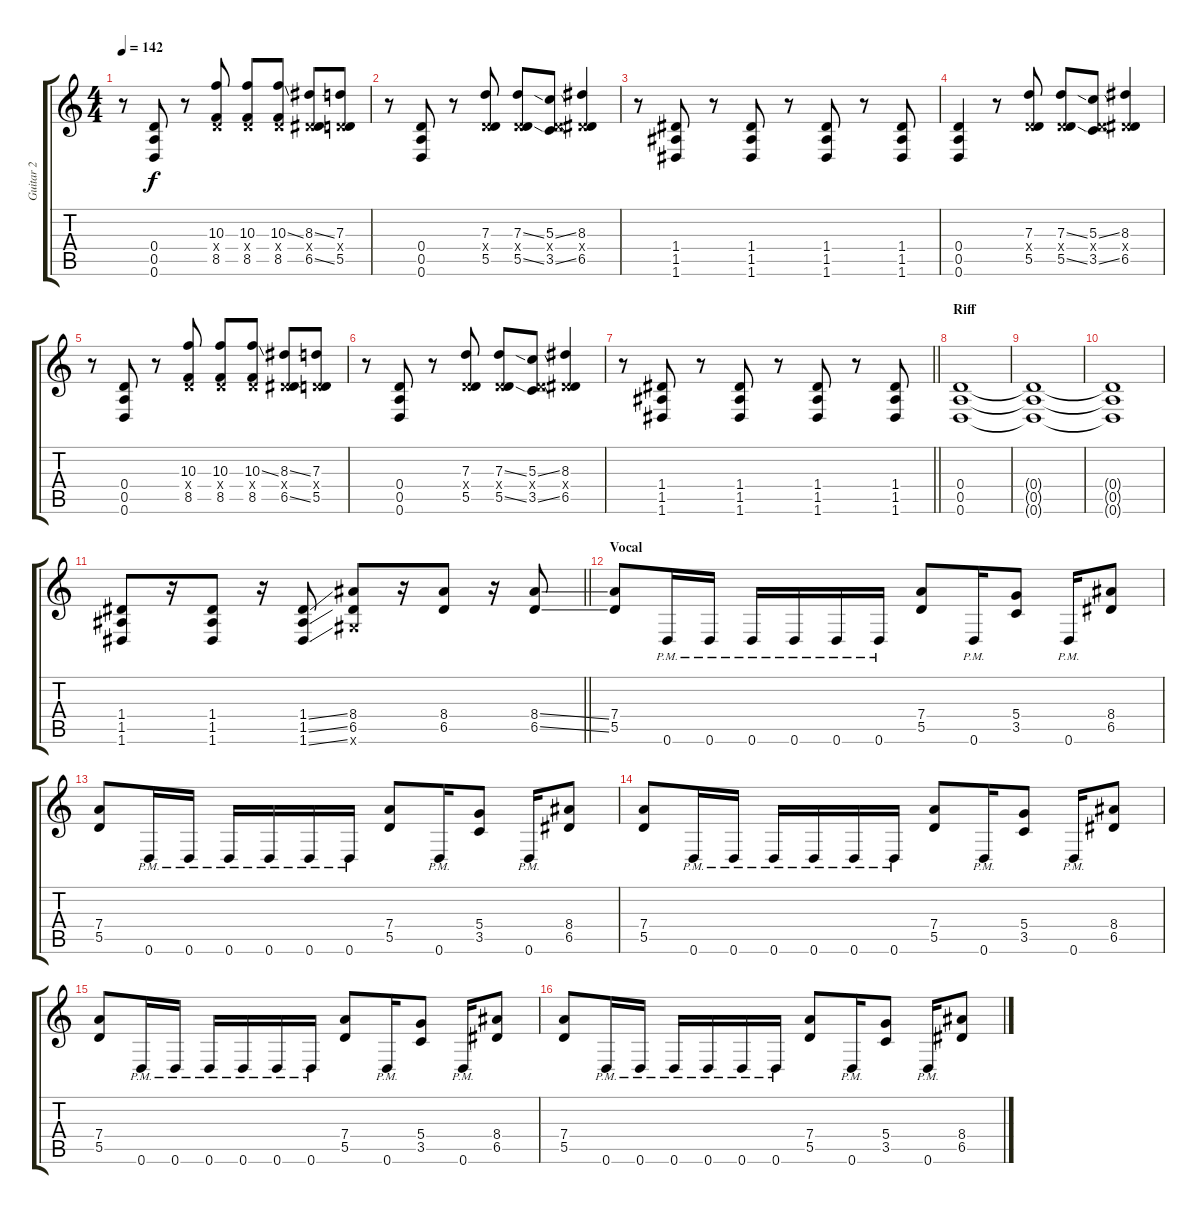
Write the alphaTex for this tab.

\track ("Guitar 2" "Guitar 2") {instrument electricguitarjazz}
\staff {score tabs}
\tuning (E4 B3 G3 D3 A2 D2) {hide}
\ts (4 4)
\tempo 142
\clef g2
\ks c
r.8{dy f} (0.4 0.5 0.6).8 r.8 (10.3 0.4{x} 8.5).8 (10.3 0.4{x} 8.5).8 (10.3{ss} 0.4{x} 8.5).8 (8.3{ss} 0.4{x} 6.5{ss}).8 (7.3 0.4{x} 5.5).8 |
r.8 (0.4 0.5 0.6).8 r.8 (7.3 0.4{x} 5.5).8 (7.3{ss} 0.4{x} 5.5{ss}).8 (5.3{ss} 0.4{x} 3.5{ss}).8 (8.3 0.4{x} 6.5).4 |
r.8 (1.4 1.5 1.6).8 r.8 (1.4 1.5 1.6).8 r.8 (1.4 1.5 1.6).8 r.8 (1.4 1.5 1.6).8 |
(0.4 0.5 0.6).4 r.8 (7.3 0.4{x} 5.5).8 (7.3{ss} 0.4{x} 5.5{ss}).8 (5.3{ss} 0.4{x} 3.5{ss}).8 (8.3 0.4{x} 6.5).4 |
r.8 (0.4 0.5 0.6).8 r.8 (10.3 0.4{x} 8.5).8 (10.3 0.4{x} 8.5).8 (10.3{ss} 0.4{x} 8.5).8 (8.3{ss} 0.4{x} 6.5{ss}).8 (7.3 0.4{x} 5.5).8 |
r.8 (0.4 0.5 0.6).8 r.8 (7.3 0.4{x} 5.5).8 (7.3{ss} 0.4{x} 5.5{ss}).8 (5.3{ss} 0.4{x} 3.5{ss}).8 (8.3 0.4{x} 6.5).4 |
\barLineRight lightlight
r.8 (1.4 1.5 1.6).8 r.8 (1.4 1.5 1.6).8 r.8 (1.4 1.5 1.6).8 r.8 (1.4 1.5 1.6).8 |
\section ("" "Riff")
(0.4 0.5 0.6).1 |
(0.4{t} 0.5{t} 0.6{t}).1 |
(0.4{t} 0.5{t} 0.6{t}).1 |
\barLineRight lightlight
(1.4 1.5 1.6).8 r.16 (1.4 1.5 1.6).8 r.16 (1.4{ss} 1.5{ss} 1.6{ss}).8 (8.4 6.5 6.6{x}).8 r.16 (8.4 6.5).8 r.16 (8.4{ss} 6.5{ss}).8 |
\section ("" "Vocal")
(7.4 5.5).8 0.6{pm}.16 0.6{pm}.16 0.6{pm}.16 0.6{pm}.16 0.6{pm}.16 0.6{pm}.16 (7.4 5.5).8 0.6{pm}.16 (5.4 3.5).8 0.6{pm}.16 (8.4 6.5).8 |
(7.4 5.5).8 0.6{pm}.16 0.6{pm}.16 0.6{pm}.16 0.6{pm}.16 0.6{pm}.16 0.6{pm}.16 (7.4 5.5).8 0.6{pm}.16 (5.4 3.5).8 0.6{pm}.16 (8.4 6.5).8 |
(7.4 5.5).8 0.6{pm}.16 0.6{pm}.16 0.6{pm}.16 0.6{pm}.16 0.6{pm}.16 0.6{pm}.16 (7.4 5.5).8 0.6{pm}.16 (5.4 3.5).8 0.6{pm}.16 (8.4 6.5).8 |
(7.4 5.5).8 0.6{pm}.16 0.6{pm}.16 0.6{pm}.16 0.6{pm}.16 0.6{pm}.16 0.6{pm}.16 (7.4 5.5).8 0.6{pm}.16 (5.4 3.5).8 0.6{pm}.16 (8.4 6.5).8 |
(7.4 5.5).8 0.6{pm}.16 0.6{pm}.16 0.6{pm}.16 0.6{pm}.16 0.6{pm}.16 0.6{pm}.16 (7.4 5.5).8 0.6{pm}.16 (5.4 3.5).8 0.6{pm}.16 (8.4 6.5).8
